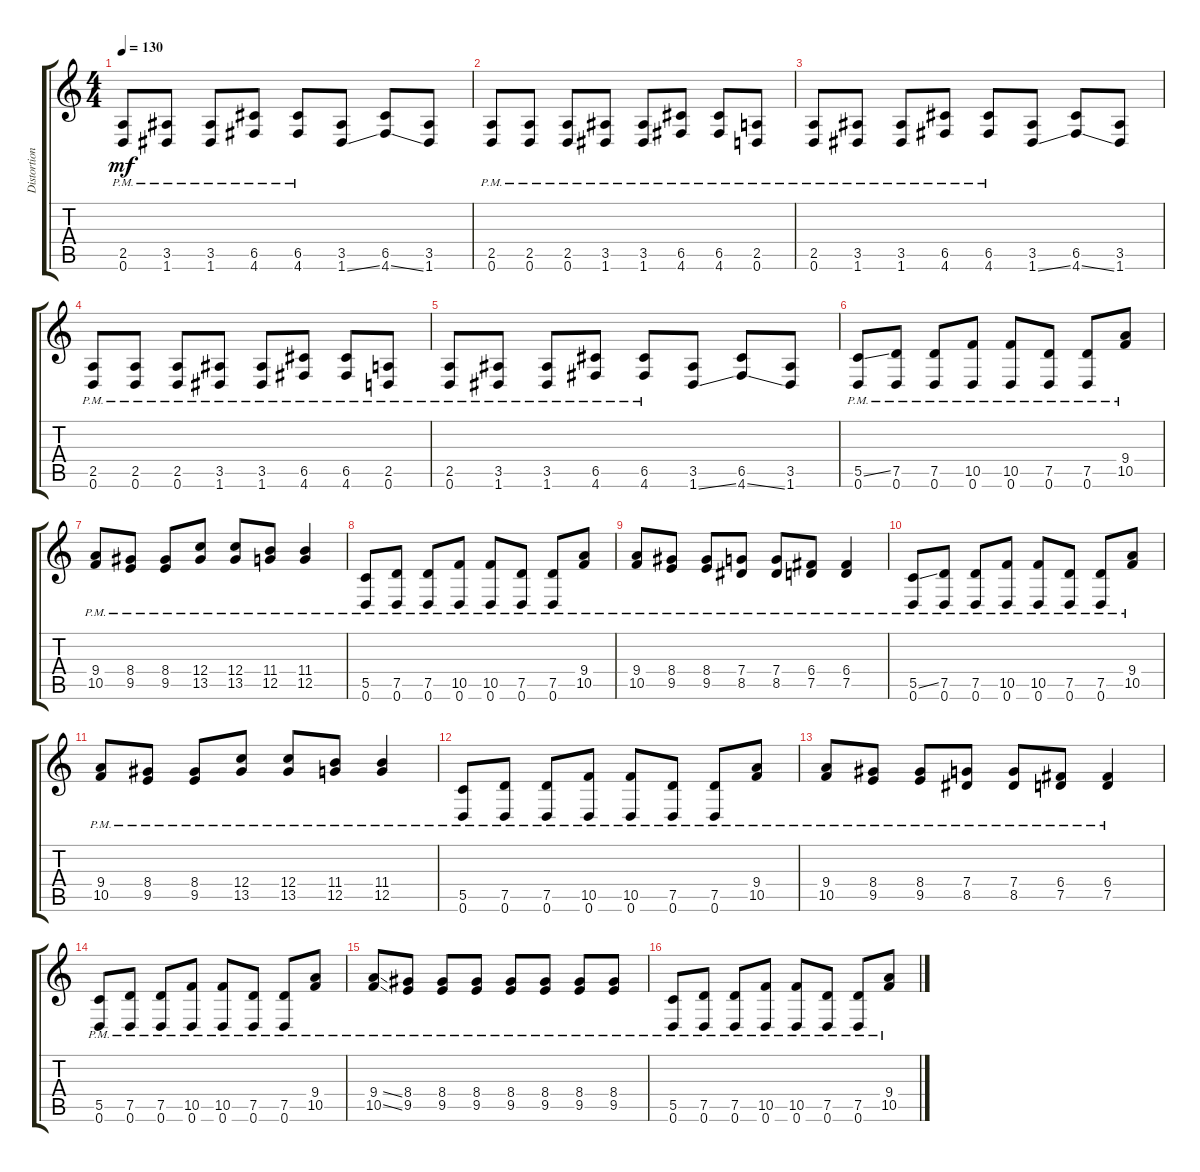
\track ("Distortion" "Distortion") {instrument acousticguitarsteel}
\staff {score tabs}
\tuning (D4 A3 F3 C3 G2 D2) {hide}
\ts (4 4)
\tempo 130
\clef g2
\ks c
(2.5{pm} 0.6{pm}).8{dy mf} (3.5{pm} 1.6{pm}).8 (3.5{pm} 1.6{pm}).8 (6.5{pm} 4.6{pm}).8 (6.5{pm} 4.6{pm}).8 (3.5 1.6{ss}).8 (6.5 4.6{ss}).8 (3.5 1.6).8 |
(2.5{pm} 0.6{pm}).8 (2.5{pm} 0.6{pm}).8 (2.5{pm} 0.6{pm}).8 (3.5{pm} 1.6{pm}).8 (3.5{pm} 1.6{pm}).8 (6.5{pm} 4.6{pm}).8 (6.5{pm} 4.6{pm}).8 (2.5{pm} 0.6{pm}).8 |
(2.5{pm} 0.6{pm}).8 (3.5{pm} 1.6{pm}).8 (3.5{pm} 1.6{pm}).8 (6.5{pm} 4.6{pm}).8 (6.5{pm} 4.6{pm}).8 (3.5 1.6{ss}).8 (6.5 4.6{ss}).8 (3.5 1.6).8 |
(2.5{pm} 0.6{pm}).8 (2.5{pm} 0.6{pm}).8 (2.5{pm} 0.6{pm}).8 (3.5{pm} 1.6{pm}).8 (3.5{pm} 1.6{pm}).8 (6.5{pm} 4.6{pm}).8 (6.5{pm} 4.6{pm}).8 (2.5{pm} 0.6{pm}).8 |
(2.5{pm} 0.6{pm}).8 (3.5{pm} 1.6{pm}).8 (3.5{pm} 1.6{pm}).8 (6.5{pm} 4.6{pm}).8 (6.5{pm} 4.6{pm}).8 (3.5 1.6{ss}).8 (6.5 4.6{ss}).8 (3.5 1.6).8 |
(5.5{ss pm} 0.6{pm}).8 (7.5{pm} 0.6{pm}).8 (7.5{pm} 0.6{pm}).8 (10.5{pm} 0.6{pm}).8 (10.5{pm} 0.6{pm}).8 (7.5{pm} 0.6{pm}).8 (7.5{pm} 0.6{pm}).8 (9.4{pm} 10.5{pm}).8 |
(9.4{pm} 10.5{pm}).8 (8.4{pm} 9.5{pm}).8 (8.4{pm} 9.5{pm}).8 (12.4{pm} 13.5{pm}).8 (12.4{pm} 13.5{pm}).8 (11.4{pm} 12.5{pm}).8 (11.4{pm} 12.5{pm}).4 |
(5.5{pm} 0.6{pm}).8 (7.5{pm} 0.6{pm}).8 (7.5{pm} 0.6{pm}).8 (10.5{pm} 0.6{pm}).8 (10.5{pm} 0.6{pm}).8 (7.5{pm} 0.6{pm}).8 (7.5{pm} 0.6{pm}).8 (9.4{pm} 10.5{pm}).8 |
(9.4{pm} 10.5{pm}).8 (8.4{pm} 9.5{pm}).8 (8.4{pm} 9.5{pm}).8 (7.4{pm} 8.5{pm}).8 (7.4{pm} 8.5{pm}).8 (6.4{pm} 7.5{pm}).8 (6.4{pm} 7.5{pm}).4 |
(5.5{ss pm} 0.6{pm}).8 (7.5{pm} 0.6{pm}).8 (7.5{pm} 0.6{pm}).8 (10.5{pm} 0.6{pm}).8 (10.5{pm} 0.6{pm}).8 (7.5{pm} 0.6{pm}).8 (7.5{pm} 0.6{pm}).8 (9.4{pm} 10.5{pm}).8 |
(9.4{pm} 10.5{pm}).8 (8.4{pm} 9.5{pm}).8 (8.4{pm} 9.5{pm}).8 (12.4{pm} 13.5{pm}).8 (12.4{pm} 13.5{pm}).8 (11.4{pm} 12.5{pm}).8 (11.4{pm} 12.5{pm}).4 |
(5.5{pm} 0.6{pm}).8 (7.5{pm} 0.6{pm}).8 (7.5{pm} 0.6{pm}).8 (10.5{pm} 0.6{pm}).8 (10.5{pm} 0.6{pm}).8 (7.5{pm} 0.6{pm}).8 (7.5{pm} 0.6{pm}).8 (9.4{pm} 10.5{pm}).8 |
(9.4{pm} 10.5{pm}).8 (8.4{pm} 9.5{pm}).8 (8.4{pm} 9.5{pm}).8 (7.4{pm} 8.5{pm}).8 (7.4{pm} 8.5{pm}).8 (6.4{pm} 7.5{pm}).8 (6.4{pm} 7.5{pm}).4 |
(5.5{pm} 0.6{pm}).8 (7.5{pm} 0.6{pm}).8 (7.5{pm} 0.6{pm}).8 (10.5{pm} 0.6{pm}).8 (10.5{pm} 0.6{pm}).8 (7.5{pm} 0.6{pm}).8 (7.5{pm} 0.6{pm}).8 (9.4{pm} 10.5{pm}).8 |
(9.4{ss pm} 10.5{ss pm}).8 (8.4{pm} 9.5{pm}).8 (8.4{pm} 9.5{pm}).8 (8.4{pm} 9.5{pm}).8 (8.4{pm} 9.5{pm}).8 (8.4{pm} 9.5{pm}).8 (8.4{pm} 9.5{pm}).8 (8.4{pm} 9.5{pm}).8 |
(5.5{pm} 0.6{pm}).8 (7.5{pm} 0.6{pm}).8 (7.5{pm} 0.6{pm}).8 (10.5{pm} 0.6{pm}).8 (10.5{pm} 0.6{pm}).8 (7.5{pm} 0.6{pm}).8 (7.5{pm} 0.6{pm}).8 (9.4{pm} 10.5{pm}).8
